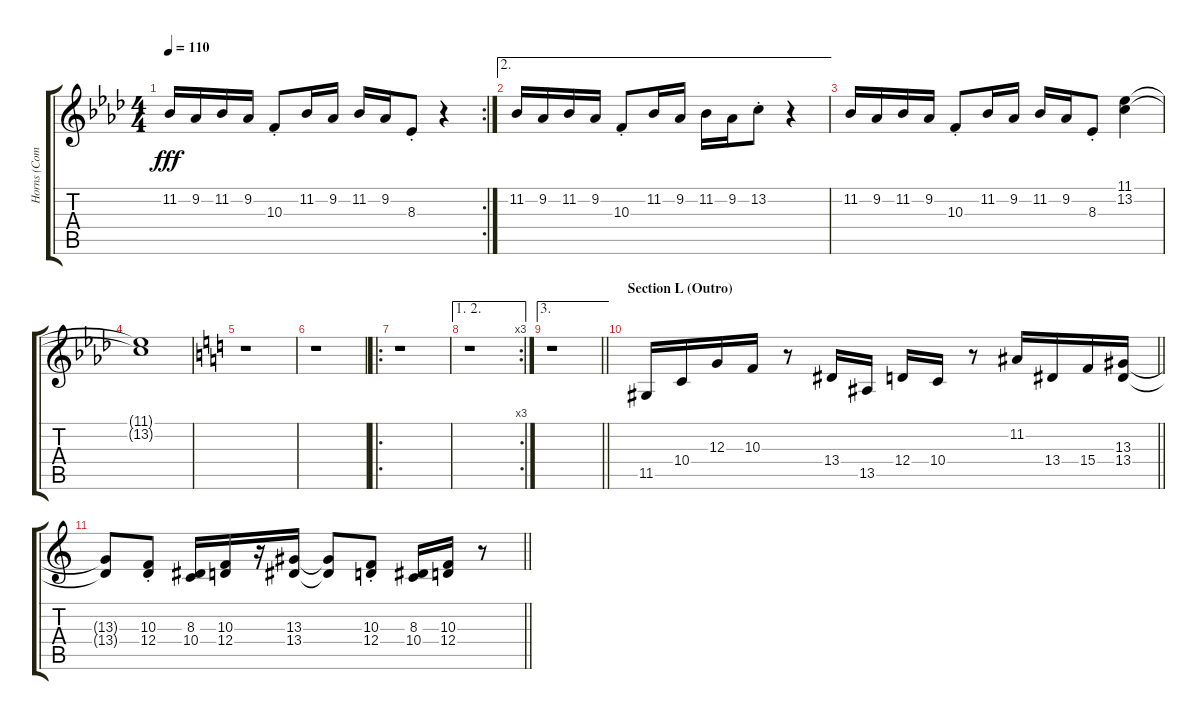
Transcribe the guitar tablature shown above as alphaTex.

\track ("Horns (Combined)" "Horns (Com") {instrument altosax}
\staff {score tabs}
\tuning (E4 B3 G3 D3 A2 E2) {hide}
\rc 2
\ts (4 4)
\tempo 110
\clef g2
\ks ab
11.2.16{dy fff} 9.2.16 11.2.16 9.2.16 10.3{st}.8 11.2.16 9.2.16 11.2.16 9.2.16 8.3{st}.8 r.4 |
\ae 2
11.2.16 9.2.16 11.2.16 9.2.16 10.3{st}.8 11.2.16 9.2.16 11.2.16 9.2.16 13.2{st}.8 r.4 |
11.2.16 9.2.16 11.2.16 9.2.16 10.3{st}.8 11.2.16 9.2.16 11.2.16 9.2.16 8.3{st}.8 (11.1 13.2).4 |
(11.1{t} 13.2{t}).1 |
\ks c
r.1 |
r.1 |
\ro
r.1 |
\ae (1 2)
\rc 3
r.1 |
\ae 3
\barLineRight lightlight
r.1 |
\section ("" "Section L (Outro)")
\barLineRight lightlight
11.5.16 10.4.16 12.3.16 10.3.16 r.8 13.4.16 13.5.16 12.4.16 10.4.16 r.8 11.2.16 13.4.16 15.4.16 (13.3 13.4).16 |
\barLineRight lightlight
(13.3{t} 13.4{t}).8 (10.3{st} 12.4{st}).8 (8.3 10.4).16 (10.3 12.4).16 r.16 (13.3 13.4).16 (13.3{t} 13.4{t}).8 (10.3{st} 12.4{st}).8 (8.3 10.4).16 (10.3 12.4).16 r.8
